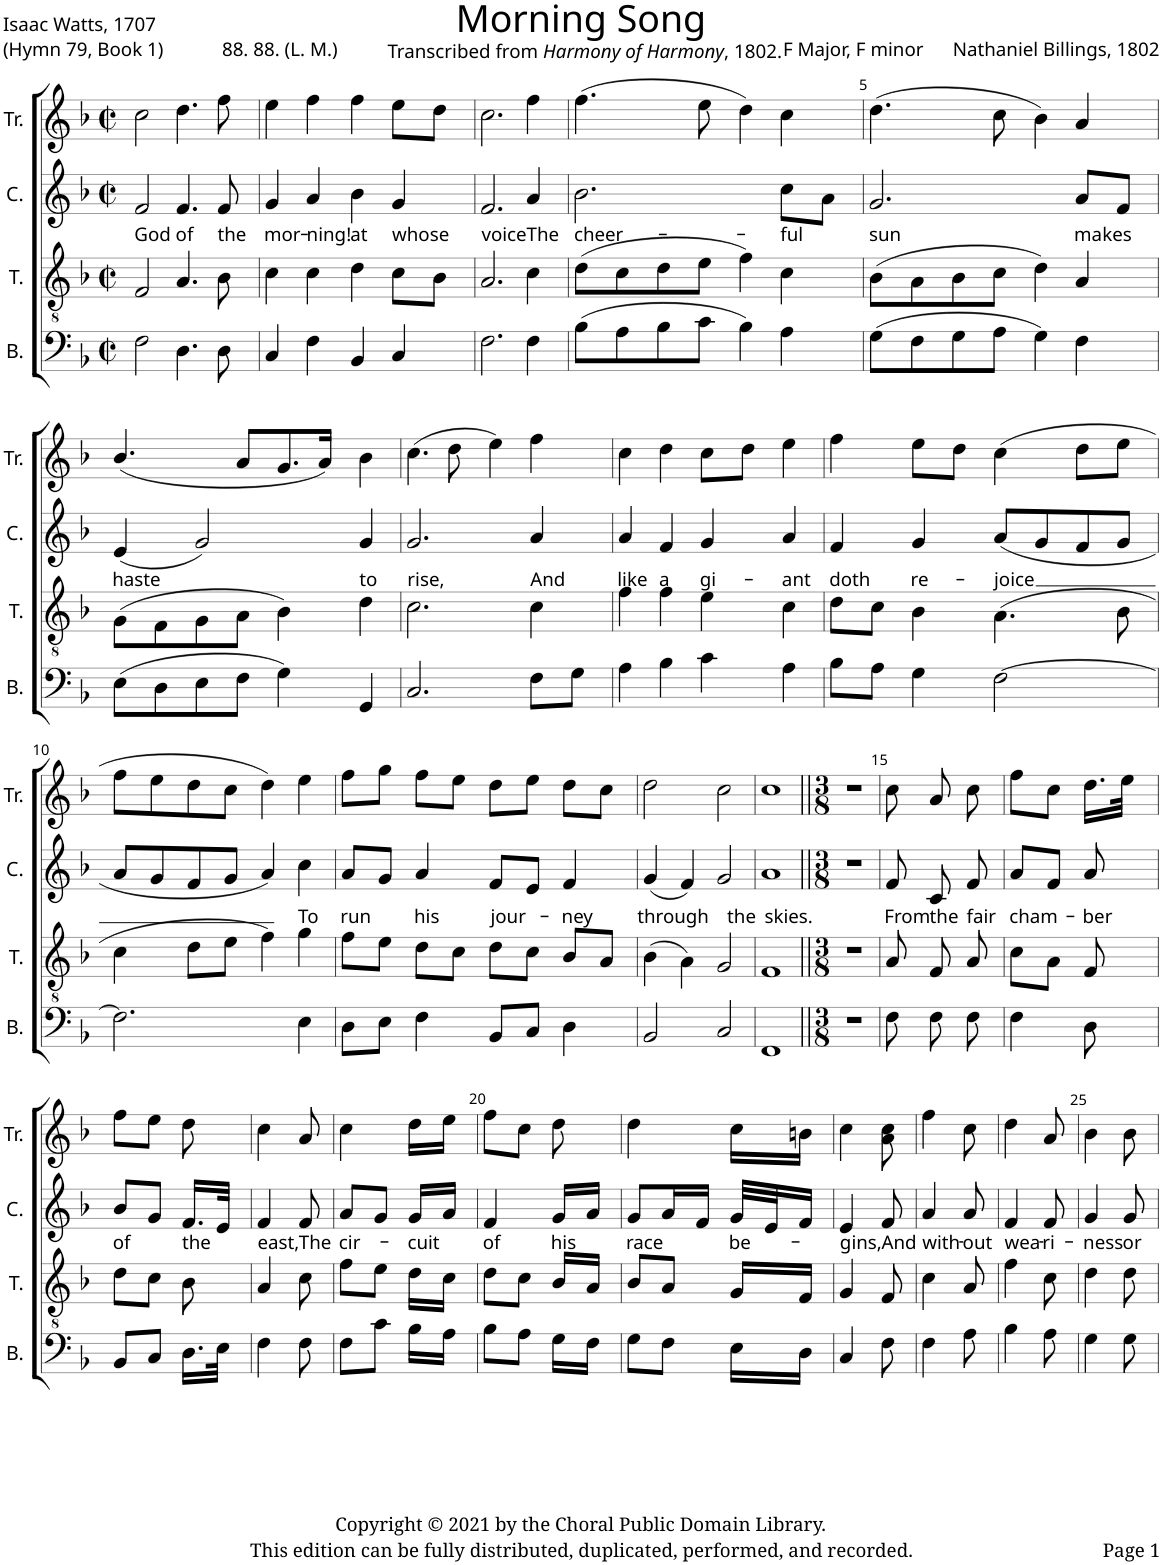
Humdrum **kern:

**kern	**kern	**kern	**text	**kern
*part4	*part3	*part2	*part2	*part1
*staff4	*staff3	*staff2	*staff2	*staff1
*I"B.	*I"T.	*I"C.	*	*I"Tr.
*I'B.	*I'T.	*I'C.	*	*I'Tr.
*clefF4	*clefGv2	*clefG2	*	*clefG2
*k[b-]	*k[b-]	*k[b-]	*	*k[b-]
*M2/2	*M2/2	*M2/2	*	*M2/2
*met(c|)	*met(c|)	*met(c|)	*	*met(c|)
=1	=1	=1	=1	=1
!	!	!	!LO:LY:b	!
2F\	2F/	2f/	God	2cc\
!	!	!	!LO:LY:b	!
4.D\	4.A/	4.f/	of	4.dd\
!	!	!	!LO:LY:b	!
8D\	8B-\	8f/	the	8ff\
=2	=2	=2	=2	=2
!	!	!	!LO:LY:b	!
4C/	4c\	4g/	mor-	4ee\
!	!	!	!LO:LY:b	!
4F\	4c\	4a/	-ning!	4ff\
!	!	!	!LO:LY:b	!
4BB-/	4d\	4b-\	at	4ff\
!	!	!	!LO:LY:b	!
4C/	8c\L	4g/	whose	8ee\L
.	8B-\J	.	.	8dd\J
=3	=3	=3	=3	=3
!	!	!	!LO:LY:b	!
2.F\	2.A/	2.f/	voice	2.cc\
!	!	!	!LO:LY:b	!
4F\	4c\	4a/	The	4ff\
=4	=4	=4	=4	=4
!	!	!	!LO:LY:b	!
(8B-\L	(8d\L	2.b-\	cheer-	(4.ff\
8A\	8c\	.	.	.
8B-\	8d\	.	.	.
8c\J	8e\J	.	.	8ee\
4B-\)	4f\)	.	.	4dd\)
!	!	!	!LO:LY:b	!
4A\	4c\	8cc\L	-ful	4cc\
.	.	8a\J	.	.
=5	=5	=5	=5	=5
!	!	!	!LO:LY:b	!
(8G\L	(8B-\L	2.g/	sun	(4.dd\
8F\	8A\	.	.	.
8G\	8B-\	.	.	.
8A\J	8c\J	.	.	8cc\
4G\)	4d\)	.	.	4b-\)
!	!	!	!LO:LY:b	!
4F\	4A/	8a/L	makes	4a/
.	.	8f/J	.	.
!!LO:LB:g=z
=6	=6	=6	=6	=6
!	!	!	!LO:LY:b	!
(8E\L	(8G\L	(4e/	haste	(4.b-/
8D\	8F\	.	.	.
8E\	8G\	2g/)	.	.
8F\J	8A\J	.	.	8a/L
4G\)	4B-\)	.	.	8.g/
.	.	.	.	16a/Jk)
!	!	!	!LO:LY:b	!
4GG/	4d\	4g/	to	4b-\
=7	=7	=7	=7	=7
!	!	!	!LO:LY:b	!
2.C/	2.c\	2.g/	rise,	(4.cc\
.	.	.	.	8dd\
.	.	.	.	4ee\)
!	!	!	!LO:LY:b	!
8F\L	4c\	4a/	And	4ff\
8G\J	.	.	.	.
=8	=8	=8	=8	=8
!	!	!	!LO:LY:b	!
4A\	4f\	4a/	like	4cc\
!	!	!	!LO:LY:b	!
4B-\	4f\	4f/	a	4dd\
!	!	!	!LO:LY:b	!
4c\	4e\	4g/	gi-	8cc\L
.	.	.	.	8dd\J
!	!	!	!LO:LY:b	!
4A\	4c\	4a/	-ant	4ee\
=9	=9	=9	=9	=9
!	!	!	!LO:LY:b	!
8B-\L	8d\L	4f/	doth	4ff\
8A\J	8c\J	.	.	.
!	!	!	!LO:LY:b	!
4G\	4B-\	4g/	re-	8ee\L
.	.	.	.	8dd\J
!	!	!	!LO:LY:b	!
[2F\	(4.A\	(8a/L	-joice	(4cc\
.	.	8g/	.	.
.	.	8f/	.	8dd\L
.	8B-\	8g/J	.	8ee\J
!!LO:LB:g=z
=10	=10	=10	=10	=10
2.F\]	4c\	8a/L	.	8ff\L
.	.	8g/	.	8ee\
.	8d\L	8f/	.	8dd\
.	8e\J	8g/J	.	8cc\J
.	4f\)	4a/)	.	4dd\)
!	!	!	!LO:LY:b	!
4E\	4g\	4cc\	To	4ee\
=11	=11	=11	=11	=11
!	!	!	!LO:LY:b	!
8D\L	8f\L	8a/L	run	8ff\L
8E\J	8e\J	8g/J	.	8gg\J
!	!	!	!LO:LY:b	!
4F\	8d\L	4a/	his	8ff\L
.	8c\J	.	.	8ee\J
!	!	!	!LO:LY:b	!
8BB-/L	8d\L	8f/L	jour-	8dd\L
8C/J	8c\J	8e/J	.	8ee\J
!	!	!	!LO:LY:b	!
4D\	8B-/L	4f/	-ney	8dd\L
.	8A/J	.	.	8cc\J
=12	=12	=12	=12	=12
!	!	!	!LO:LY:b	!
2BB-/	(4B-\	(4g/	through	2dd\
.	4A\)	4f/)	.	.
!	!	!	!LO:LY:b	!
2C/	2G/	2g/	the	2cc\
=13	=13	=13	=13	=13
!	!	!	!LO:LY:b	!
1FF	1F	1a	skies.	1cc
=14||	=14||	=14||	=14||	=14||
*M3/8	*M3/8	*M3/8	*	*M3/8
4.r	4.r	4.r	.	4.r
=15	=15	=15	=15	=15
!	!	!	!LO:LY:b	!
8F\	8A/	8f/	From	8cc\
!	!	!	!LO:LY:b	!
8F\	8F/	8c/	the	8a/
!	!	!	!LO:LY:b	!
8F\	8A/	8f/	fair	8cc\
=16	=16	=16	=16	=16
!	!	!	!LO:LY:b	!
4F\	8c\L	8a/L	cham-	8ff\L
.	8A\J	8f/J	.	8cc\J
!	!	!	!LO:LY:b	!
8D\	8F/	8a/	-ber	16.dd\LL
.	.	.	.	32ee\JJk
!!LO:LB:g=z
=17	=17	=17	=17	=17
!	!	!	!LO:LY:b	!
8BB-/L	8d\L	8b-/L	of	8ff\L
8C/J	8c\J	8g/J	.	8ee\J
!	!	!	!LO:LY:b	!
16.D\LL	8B-\	16.f/LL	the	8dd\
32E\JJk	.	32e/JJk	.	.
=18	=18	=18	=18	=18
!	!	!	!LO:LY:b	!
4F\	4A/	4f/	east,	4cc\
!	!	!	!LO:LY:b	!
8F\	8c\	8f/	The	8a/
=19	=19	=19	=19	=19
!	!	!	!LO:LY:b	!
8F\L	8f\L	8a/L	cir-	4cc\
8c\J	8e\J	8g/J	.	.
!	!	!	!LO:LY:b	!
16B-\LL	16d\LL	16g/LL	-cuit	16dd\LL
16A\JJ	16c\JJ	16a/JJ	.	16ee\JJ
=20	=20	=20	=20	=20
!	!	!	!LO:LY:b	!
8B-\L	8d\L	4f/	of	8ff\L
8A\J	8c\J	.	.	8cc\J
!	!	!	!LO:LY:b	!
16G\LL	16B-/LL	16g/LL	his	8dd\
16F\JJ	16A/JJ	16a/JJ	.	.
=21	=21	=21	=21	=21
!	!	!	!LO:LY:b	!
8G\L	8B-/L	8g/L	race	4dd\
8F\J	8A/J	16a/L	.	.
.	.	16f/JJ	.	.
!	!	!	!LO:LY:b	!
16E\LL	16G/LL	32g/LLL	be-	16cc\LL
.	.	32e/J	.	.
16D\JJ	16F/JJ	16f/JJ	.	16bn\JJ
=22	=22	=22	=22	=22
!	!	!	!LO:LY:b	!
4C/	4G/	4e/	-gins,	4cc\
!	!	!	!LO:LY:b	!
8F\	8F/	8f/	And	8a\ 8cc\
=23	=23	=23	=23	=23
!	!	!	!LO:LY:b	!
4F\	4c\	4a/	with-	4ff\
!	!	!	!LO:LY:b	!
8A\	8A/	8a/	-out	8cc\
=24	=24	=24	=24	=24
!	!	!	!LO:LY:b	!
4B-\	4f\	4f/	wea-	4dd\
!	!	!	!LO:LY:b	!
8A\	8c\	8f/	-ri-	8a/
=25	=25	=25	=25	=25
!	!	!	!LO:LY:b	!
4G\	4d\	4g/	-ness	4b-\
!	!	!	!LO:LY:b	!
8G\	8d\	8g/	or	8b-\
=	=	=	=	=
*-	*-	*-	*-	*-
